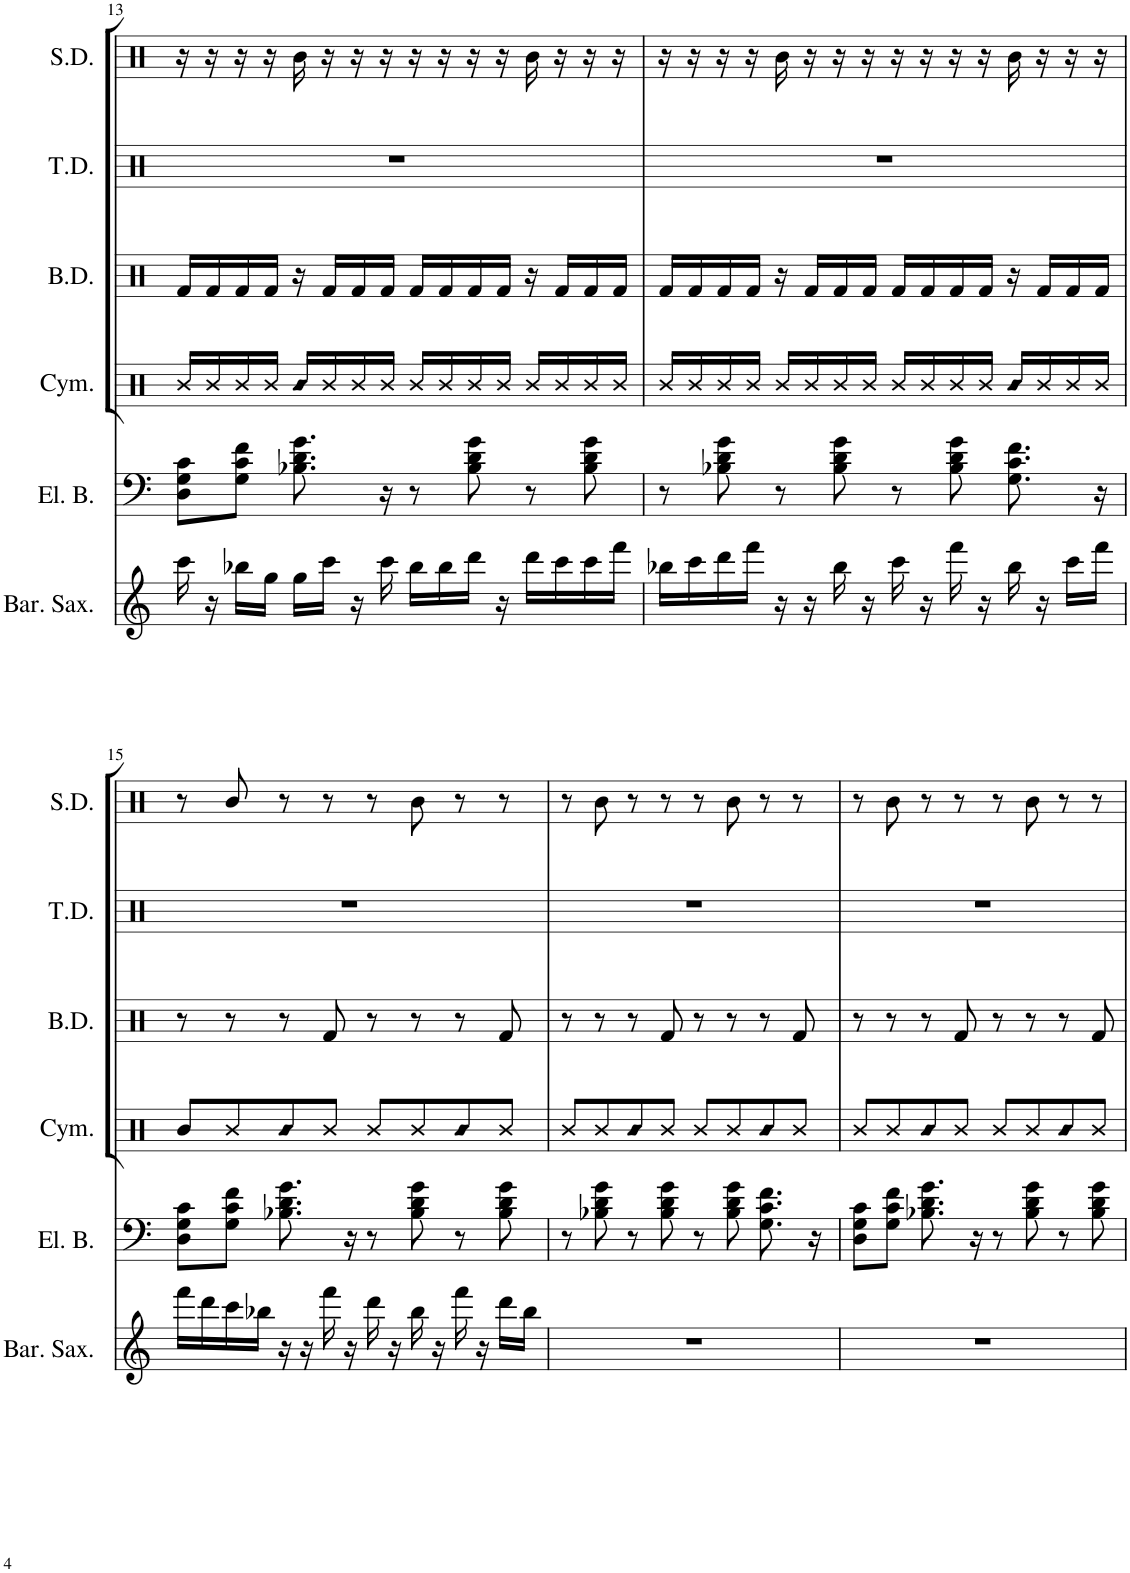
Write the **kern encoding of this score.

**kern	**kern	**kern	**kern	**kern	**kern
*part6	*part5	*part4	*part3	*part2	*part1
*staff6	*staff5	*staff4	*staff3	*staff2	*staff1
*I"Baritone Saxophone	*I"Electric Bass	*I"Cymbals	*I"Bass Drums	*I"Tenor Drums	*I"Snare Drum
*I'Bar. Sax.	*I'El. B.	*I'Cym.	*I'B.D.	*I'T.D.	*I'S.D.
!!LO:PB:g=z
*clefG2	*clefF4	*clefX	*clefX	*clefX	*clefX
*Trd12c21	*Trd7c12	*	*	*	*
*k[]	*k[]	*k[]	*k[]	*k[]	*k[]
*M4/4	*M4/4	*M4/4	*M4/4	*M4/4	*M4/4
=13	=13	=13	=13	=13	=13
16ccc\	8D\ 8G\ 8c\L	16R/LL	16Rf/LL	1r	16r
16r	.	16R/	16Rf/	.	16r
16bb-X\LL	8G\ 8c\ 8f\J	16R/	16Rf/	.	16r
16gg\JJ	.	16R/JJ	16Rf/JJ	.	16r
!	!	!LO:N:head=diamond	!	!	!
16gg\LL	8.B-X\ 8.d\ 8.g\	16R/LL	16r	.	16R\
16ccc\JJ	.	16R/	16Rf/LL	.	16r
16r	.	16R/	16Rf/	.	16r
16ccc\	16r	16R/JJ	16Rf/JJ	.	16r
16bb-\LL	8r	16R/LL	16Rf/LL	.	16r
16bb-\	.	16R/	16Rf/	.	16r
16ddd\JJ	8B-\ 8d\ 8g\	16R/	16Rf/	.	16r
16r	.	16R/JJ	16Rf/JJ	.	16r
16ddd\LL	8r	16R/LL	16r	.	16R\
16ccc\	.	16R/	16Rf/LL	.	16r
16ccc\	8B-\ 8d\ 8g\	16R/	16Rf/	.	16r
16fff\JJ	.	16R/JJ	16Rf/JJ	.	16r
=14	=14	=14	=14	=14	=14
16bb-X\LL	8r	16R/LL	16Rf/LL	1r	16r
16ccc\	.	16R/	16Rf/	.	16r
16ddd\	8B-X\ 8d\ 8g\	16R/	16Rf/	.	16r
16fff\JJ	.	16R/JJ	16Rf/JJ	.	16r
16r	8r	16R/LL	16r	.	16R\
16r	.	16R/	16Rf/LL	.	16r
16bb-\	8B-\ 8d\ 8g\	16R/	16Rf/	.	16r
16r	.	16R/JJ	16Rf/JJ	.	16r
16ccc\	8r	16R/LL	16Rf/LL	.	16r
16r	.	16R/	16Rf/	.	16r
16fff\	8B-\ 8d\ 8g\	16R/	16Rf/	.	16r
16r	.	16R/JJ	16Rf/JJ	.	16r
!	!	!LO:N:head=diamond	!	!	!
16bb-\	8.G\ 8.c\ 8.f\	16R/LL	16r	.	16R\
16r	.	16R/	16Rf/LL	.	16r
16ccc\LL	.	16R/	16Rf/	.	16r
16fff\JJ	16r	16R/JJ	16Rf/JJ	.	16r
!!LO:LB:g=z
=15	=15	=15	=15	=15	=15
16fff\LL	8D\ 8G\ 8c\L	8R/L	8r	1r	8r
16ddd\	.	.	.	.	.
16ccc\	8G\ 8c\ 8f\J	8R/	8r	.	8R/
16bb-X\JJ	.	.	.	.	.
!	!	!LO:N:head=diamond	!	!	!
16r	8.B-X\ 8.d\ 8.g\	8R/	8r	.	8r
16r	.	.	.	.	.
16fff\	.	8R/J	8Rf/	.	8r
16r	16r	.	.	.	.
16ddd\	8r	8R/L	8r	.	8r
16r	.	.	.	.	.
16bb-\	8B-\ 8d\ 8g\	8R/	8r	.	8R\
16r	.	.	.	.	.
!	!	!LO:N:head=diamond	!	!	!
16fff\	8r	8R/	8r	.	8r
16r	.	.	.	.	.
16ddd\LL	8B-\ 8d\ 8g\	8R/J	8Rf/	.	8r
16bb-\JJ	.	.	.	.	.
=16	=16	=16	=16	=16	=16
1r	8r	8R/L	8r	1r	8r
.	8B-X\ 8d\ 8g\	8R/	8r	.	8R\
!	!	!LO:N:head=diamond	!	!	!
.	8r	8R/	8r	.	8r
.	8B-\ 8d\ 8g\	8R/J	8Rf/	.	8r
.	8r	8R/L	8r	.	8r
.	8B-\ 8d\ 8g\	8R/	8r	.	8R\
!	!	!LO:N:head=diamond	!	!	!
.	8.G\ 8.c\ 8.f\	8R/	8r	.	8r
.	.	8R/J	8Rf/	.	8r
.	16r	.	.	.	.
=17	=17	=17	=17	=17	=17
1r	8D\ 8G\ 8c\L	8R/L	8r	1r	8r
.	8G\ 8c\ 8f\J	8R/	8r	.	8R\
!	!	!LO:N:head=diamond	!	!	!
.	8.B-X\ 8.d\ 8.g\	8R/	8r	.	8r
.	.	8R/J	8Rf/	.	8r
.	16r	.	.	.	.
.	8r	8R/L	8r	.	8r
.	8B-\ 8d\ 8g\	8R/	8r	.	8R\
!	!	!LO:N:head=diamond	!	!	!
.	8r	8R/	8r	.	8r
.	8B-\ 8d\ 8g\	8R/J	8Rf/	.	8r
=	=	=	=	=	=
*-	*-	*-	*-	*-	*-
